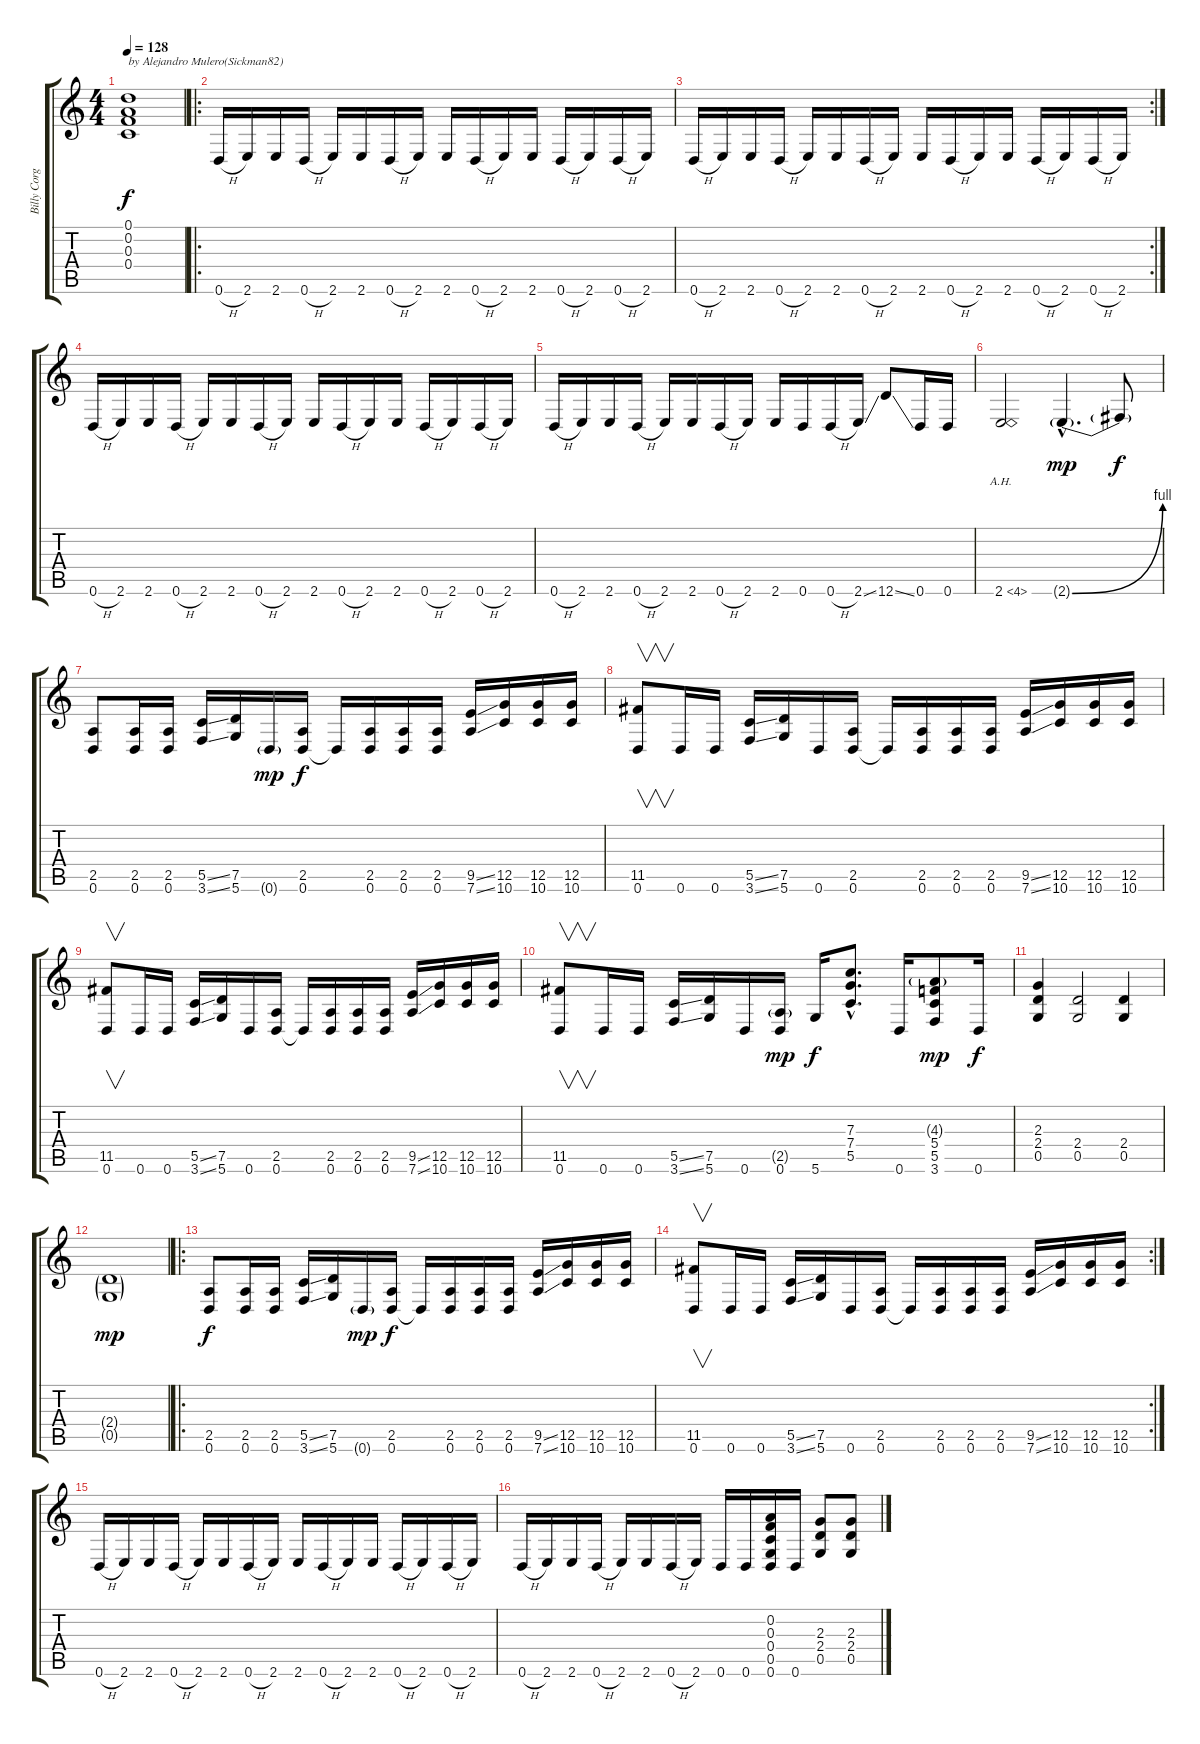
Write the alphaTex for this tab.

\track ("Billy Corgan" "Billy Corg") {instrument overdrivenguitar}
\staff {score tabs}
\tuning (D4 A3 F3 C3 G2 D2) {hide}
\ts (4 4)
\tempo 128
\clef g2
\ks c
(0.1 0.2 0.3 0.4).1{txt "by Alejandro Mulero(Sickman82)" dy f instrument overdrivenguitar} |
\ro
0.6{h}.16 2.6.16 2.6.16 0.6{h}.16 2.6.16 2.6.16 0.6{h}.16 2.6.16 2.6.16 0.6{h}.16 2.6.16 2.6.16 0.6{h}.16 2.6.16 0.6{h}.16 2.6.16 |
\rc 2
0.6{h}.16 2.6.16 2.6.16 0.6{h}.16 2.6.16 2.6.16 0.6{h}.16 2.6.16 2.6.16 0.6{h}.16 2.6.16 2.6.16 0.6{h}.16 2.6.16 0.6{h}.16 2.6.16 |
0.6{h}.16 2.6.16 2.6.16 0.6{h}.16 2.6.16 2.6.16 0.6{h}.16 2.6.16 2.6.16 0.6{h}.16 2.6.16 2.6.16 0.6{h}.16 2.6.16 0.6{h}.16 2.6.16 |
0.6{h}.16 2.6.16 2.6.16 0.6{h}.16 2.6.16 2.6.16 0.6{h}.16 2.6.16 2.6.16 0.6.16 0.6{h}.16 2.6{ss}.16 12.6{ss}.8 0.6.16 0.6.16 |
2.6{ah 2}.2 2.6{be (bend 0 0 60 4) g hac}.4{d dy mp} 2.6{t}.8{dy f} |
(2.5 0.6).8 (2.5 0.6).16 (2.5 0.6).16 (5.5{ss} 3.6{ss}).16 (7.5 5.6).16 0.6{g}.16{dy mp} (2.5 0.6).16{dy f} 0.6{t}.16 (2.5 0.6).16 (2.5 0.6).16 (2.5 0.6).16 (9.5{ss} 7.6{ss}).16 (12.5 10.6).16 (12.5 10.6).16 (12.5 10.6).16 |
(11.5 0.6).8{v} 0.6.16 0.6.16 (5.5{ss} 3.6{ss}).16 (7.5 5.6).16 0.6.16 (2.5 0.6).16 0.6{t}.16 (2.5 0.6).16 (2.5 0.6).16 (2.5 0.6).16 (9.5{ss} 7.6{ss}).16 (12.5 10.6).16 (12.5 10.6).16 (12.5 10.6).16 |
(11.5 0.6).8{v} 0.6.16 0.6.16 (5.5{ss} 3.6{ss}).16 (7.5 5.6).16 0.6.16 (2.5 0.6).16 0.6{t}.16 (2.5 0.6).16 (2.5 0.6).16 (2.5 0.6).16 (9.5{ss} 7.6{ss}).16 (12.5 10.6).16 (12.5 10.6).16 (12.5 10.6).16 |
(11.5 0.6).8{v} 0.6.16 0.6.16 (5.5{ss} 3.6{ss}).16 (7.5 5.6).16 0.6.16 (2.5{g} 0.6).16{dy mp} 5.6.16{dy f} (7.3{hac} 7.4{hac} 5.5{hac}).8{d} 0.6.16 (4.3{g} 5.4 5.5 3.6).8{dy mp} 0.6.16{dy f} |
(2.3 2.4 0.5).4 (2.4 0.5).2 (2.4 0.5).4 |
(2.4{g} 0.5{g}).1{dy mp} |
\ro
(2.5 0.6).8{dy f} (2.5 0.6).16 (2.5 0.6).16 (5.5{ss} 3.6{ss}).16 (7.5 5.6).16 0.6{g}.16{dy mp} (2.5 0.6).16{dy f} 0.6{t}.16 (2.5 0.6).16 (2.5 0.6).16 (2.5 0.6).16 (9.5{ss} 7.6{ss}).16 (12.5 10.6).16 (12.5 10.6).16 (12.5 10.6).16 |
\rc 2
(11.5 0.6).8{v} 0.6.16 0.6.16 (5.5{ss} 3.6{ss}).16 (7.5 5.6).16 0.6.16 (2.5 0.6).16 0.6{t}.16 (2.5 0.6).16 (2.5 0.6).16 (2.5 0.6).16 (9.5{ss} 7.6{ss}).16 (12.5 10.6).16 (12.5 10.6).16 (12.5 10.6).16 |
0.6{h}.16 2.6.16 2.6.16 0.6{h}.16 2.6.16 2.6.16 0.6{h}.16 2.6.16 2.6.16 0.6{h}.16 2.6.16 2.6.16 0.6{h}.16 2.6.16 0.6{h}.16 2.6.16 |
0.6{h}.16 2.6.16 2.6.16 0.6{h}.16 2.6.16 2.6.16 0.6{h}.16 2.6.16 0.6.16 0.6.16 (0.2 0.3 0.4 0.5 0.6).16 0.6.16 (2.3 2.4 0.5).8 (2.3 2.4 0.5).8
